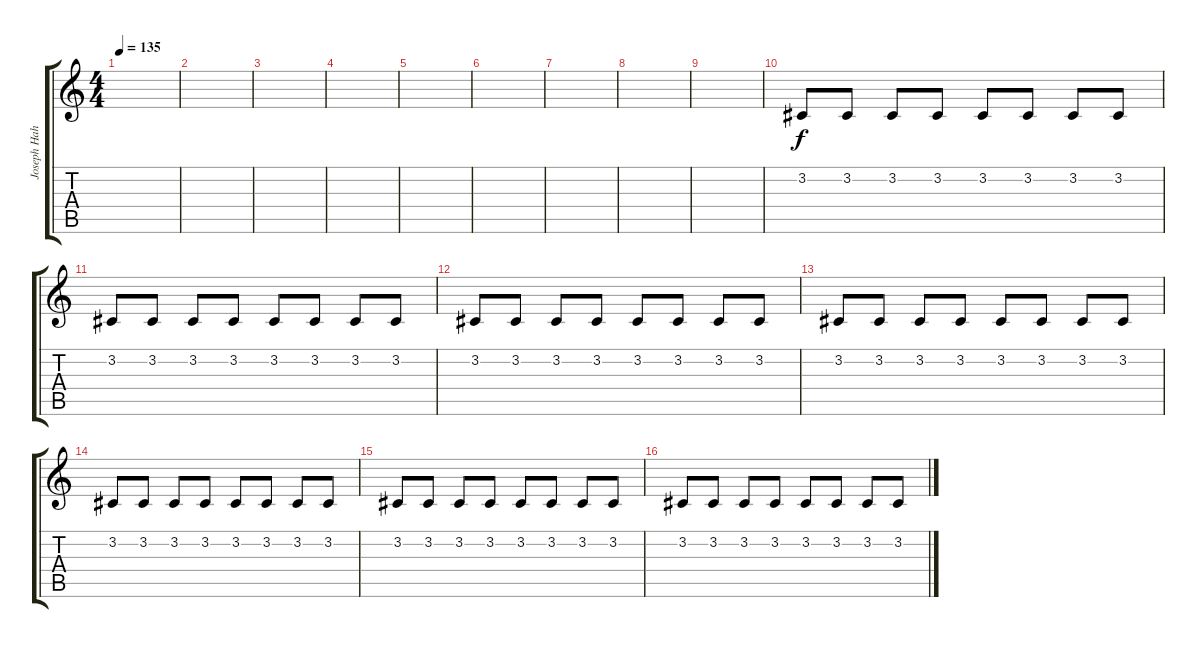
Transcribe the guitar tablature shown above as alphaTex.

\track ("Joseph Hahn (Sampler)" "Joseph Hah") {instrument lead8bassandlead}
\staff {score tabs}
\tuning (Eb4 Bb3 Gb3 Db3 Ab2 Db2) {hide}
\ts (4 4)
\tempo 135
\clef g2
\ks c
|
|
|
|
|
|
|
|
|
3.2.8 3.2.8 3.2.8 3.2.8 3.2.8 3.2.8 3.2.8 3.2.8 |
3.2.8 3.2.8 3.2.8 3.2.8 3.2.8 3.2.8 3.2.8 3.2.8 |
3.2.8 3.2.8 3.2.8 3.2.8 3.2.8 3.2.8 3.2.8 3.2.8 |
3.2.8 3.2.8 3.2.8 3.2.8 3.2.8 3.2.8 3.2.8 3.2.8 |
3.2.8 3.2.8 3.2.8 3.2.8 3.2.8 3.2.8 3.2.8 3.2.8 |
3.2.8 3.2.8 3.2.8 3.2.8 3.2.8 3.2.8 3.2.8 3.2.8 |
3.2.8 3.2.8 3.2.8 3.2.8 3.2.8 3.2.8 3.2.8 3.2.8
